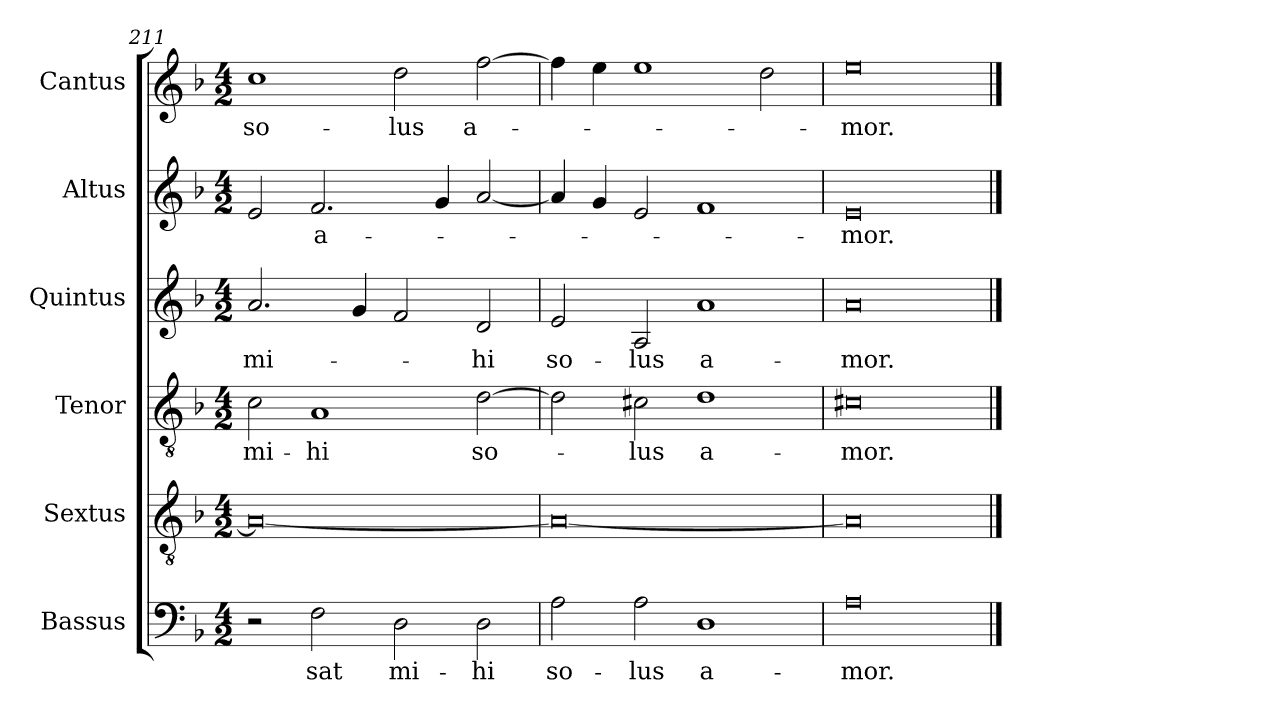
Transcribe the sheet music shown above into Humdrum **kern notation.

**kern	**text	**kern	**kern	**text	**kern	**text	**kern	**text	**kern	**text
*part6	*part6	*part5	*part4	*part4	*part3	*part3	*part2	*part2	*part1	*part1
*staff6	*staff6	*staff5	*staff4	*staff4	*staff3	*staff3	*staff2	*staff2	*staff1	*staff1
*I"Bassus	*	*I"Sextus	*I"Tenor	*	*I"Quintus	*	*I"Altus	*	*I"Cantus	*
*I'B.	*	*I'S.	*I'T.	*	*I'Q.	*	*I'A.	*	*I'C.	*
*clefF4	*	*clefGv2	*clefGv2	*	*clefG2	*	*clefG2	*	*clefG2	*
*k[b-]	*	*k[b-]	*k[b-]	*	*k[b-]	*	*k[b-]	*	*k[b-]	*
*M4/2	*	*M4/2	*M4/2	*	*M4/2	*	*M4/2	*	*M4/2	*
=211	=211	=211	=211	=211	=211	=211	=211	=211	=211	=211
!	!	!	!	!LO:LY:b	!	!LO:LY:b	!	!	!	!LO:LY:b
2r	.	0A_	2c\	mi-	2.a/	mi-	2e/	.	1cc	so-
!	!LO:LY:b	!	!	!LO:LY:b	!	!	!	!LO:LY:b	!	!
2F\	sat	.	1A	-hi	.	.	2.f/	a-	.	.
.	.	.	.	.	4g/	.	.	.	.	.
!	!LO:LY:b	!	!	!	!	!	!	!	!	!LO:LY:b
2D\	mi-	.	.	.	2f/	.	.	.	2dd\	-lus
.	.	.	.	.	.	.	4g/	.	.	.
!	!LO:LY:b	!	!	!LO:LY:b	!	!LO:LY:b	!	!	!	!LO:LY:b
2D\	-hi	.	[2d\	so-	2d/	-hi	[2a/	.	[2ff\	a-
=212	=212	=212	=212	=212	=212	=212	=212	=212	=212	=212
!	!LO:LY:b	!	!	!	!	!LO:LY:b	!	!	!	!
2A\	so-	0A_	2d\]	.	2e/	so-	4a/]	.	4ff\]	.
.	.	.	.	.	.	.	4g/	.	4ee\	.
!	!LO:LY:b	!	!	!LO:LY:b	!	!LO:LY:b	!	!	!	!
2A\	-lus	.	2c#X\	-lus	2A/	-lus	2e/	.	1ee	.
!	!LO:LY:b	!	!	!LO:LY:b	!	!LO:LY:b	!	!	!	!
1D	a-	.	1d	a-	1a	a-	1f	.	.	.
.	.	.	.	.	.	.	.	.	2dd\	.
=213	=213	=213	=213	=213	=213	=213	=213	=213	=213	=213
!	!LO:LY:b	!	!	!LO:LY:b	!	!LO:LY:b	!	!LO:LY:b	!	!LO:LY:b
0A	-mor.	0A]	0c#X	-mor.	0a	-mor.	0e	-mor.	0ee	-mor.
==	==	==	==	==	==	==	==	==	==	==
*-	*-	*-	*-	*-	*-	*-	*-	*-	*-	*-
